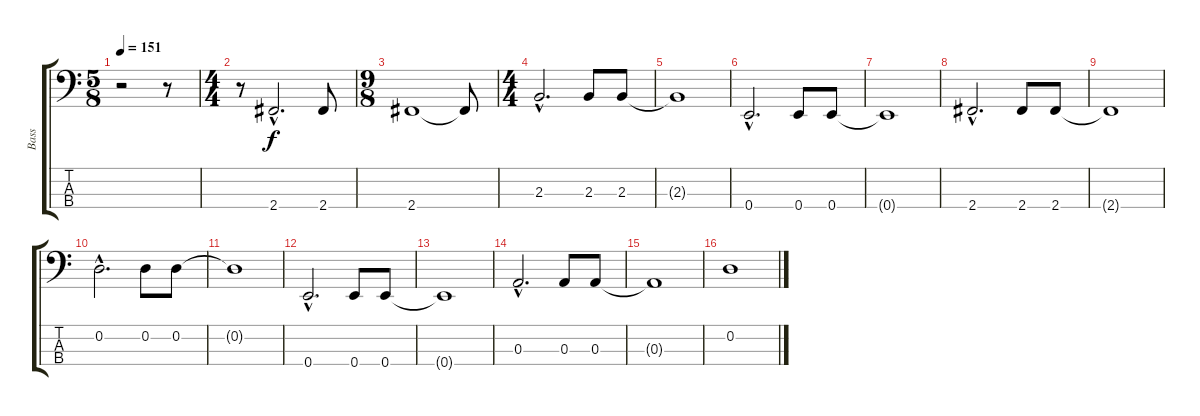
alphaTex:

\track ("Bass" "Bass") {instrument fretlessbass}
\staff {score tabs}
\tuning (G2 D2 A1 E1) {hide}
\ts (5 8)
\tempo 151
\clef f4
\ks c
r.2{dy f} r.8 |
\ts (4 4)
r.8 2.4{hac}.2{d} 2.4.8 |
\ts (9 8)
2.4.1 2.4{t}.8 |
\ts (4 4)
2.3{hac}.2{d} 2.3.8 2.3.8 |
2.3{t}.1 |
0.4{hac}.2{d} 0.4.8 0.4.8 |
0.4{t}.1 |
2.4{hac}.2{d} 2.4.8 2.4.8 |
2.4{t}.1 |
0.2{hac}.2{d} 0.2.8 0.2.8 |
0.2{t}.1 |
0.4{hac}.2{d} 0.4.8 0.4.8 |
0.4{t}.1 |
0.3{hac}.2{d} 0.3.8 0.3.8 |
0.3{t}.1 |
0.2.1
